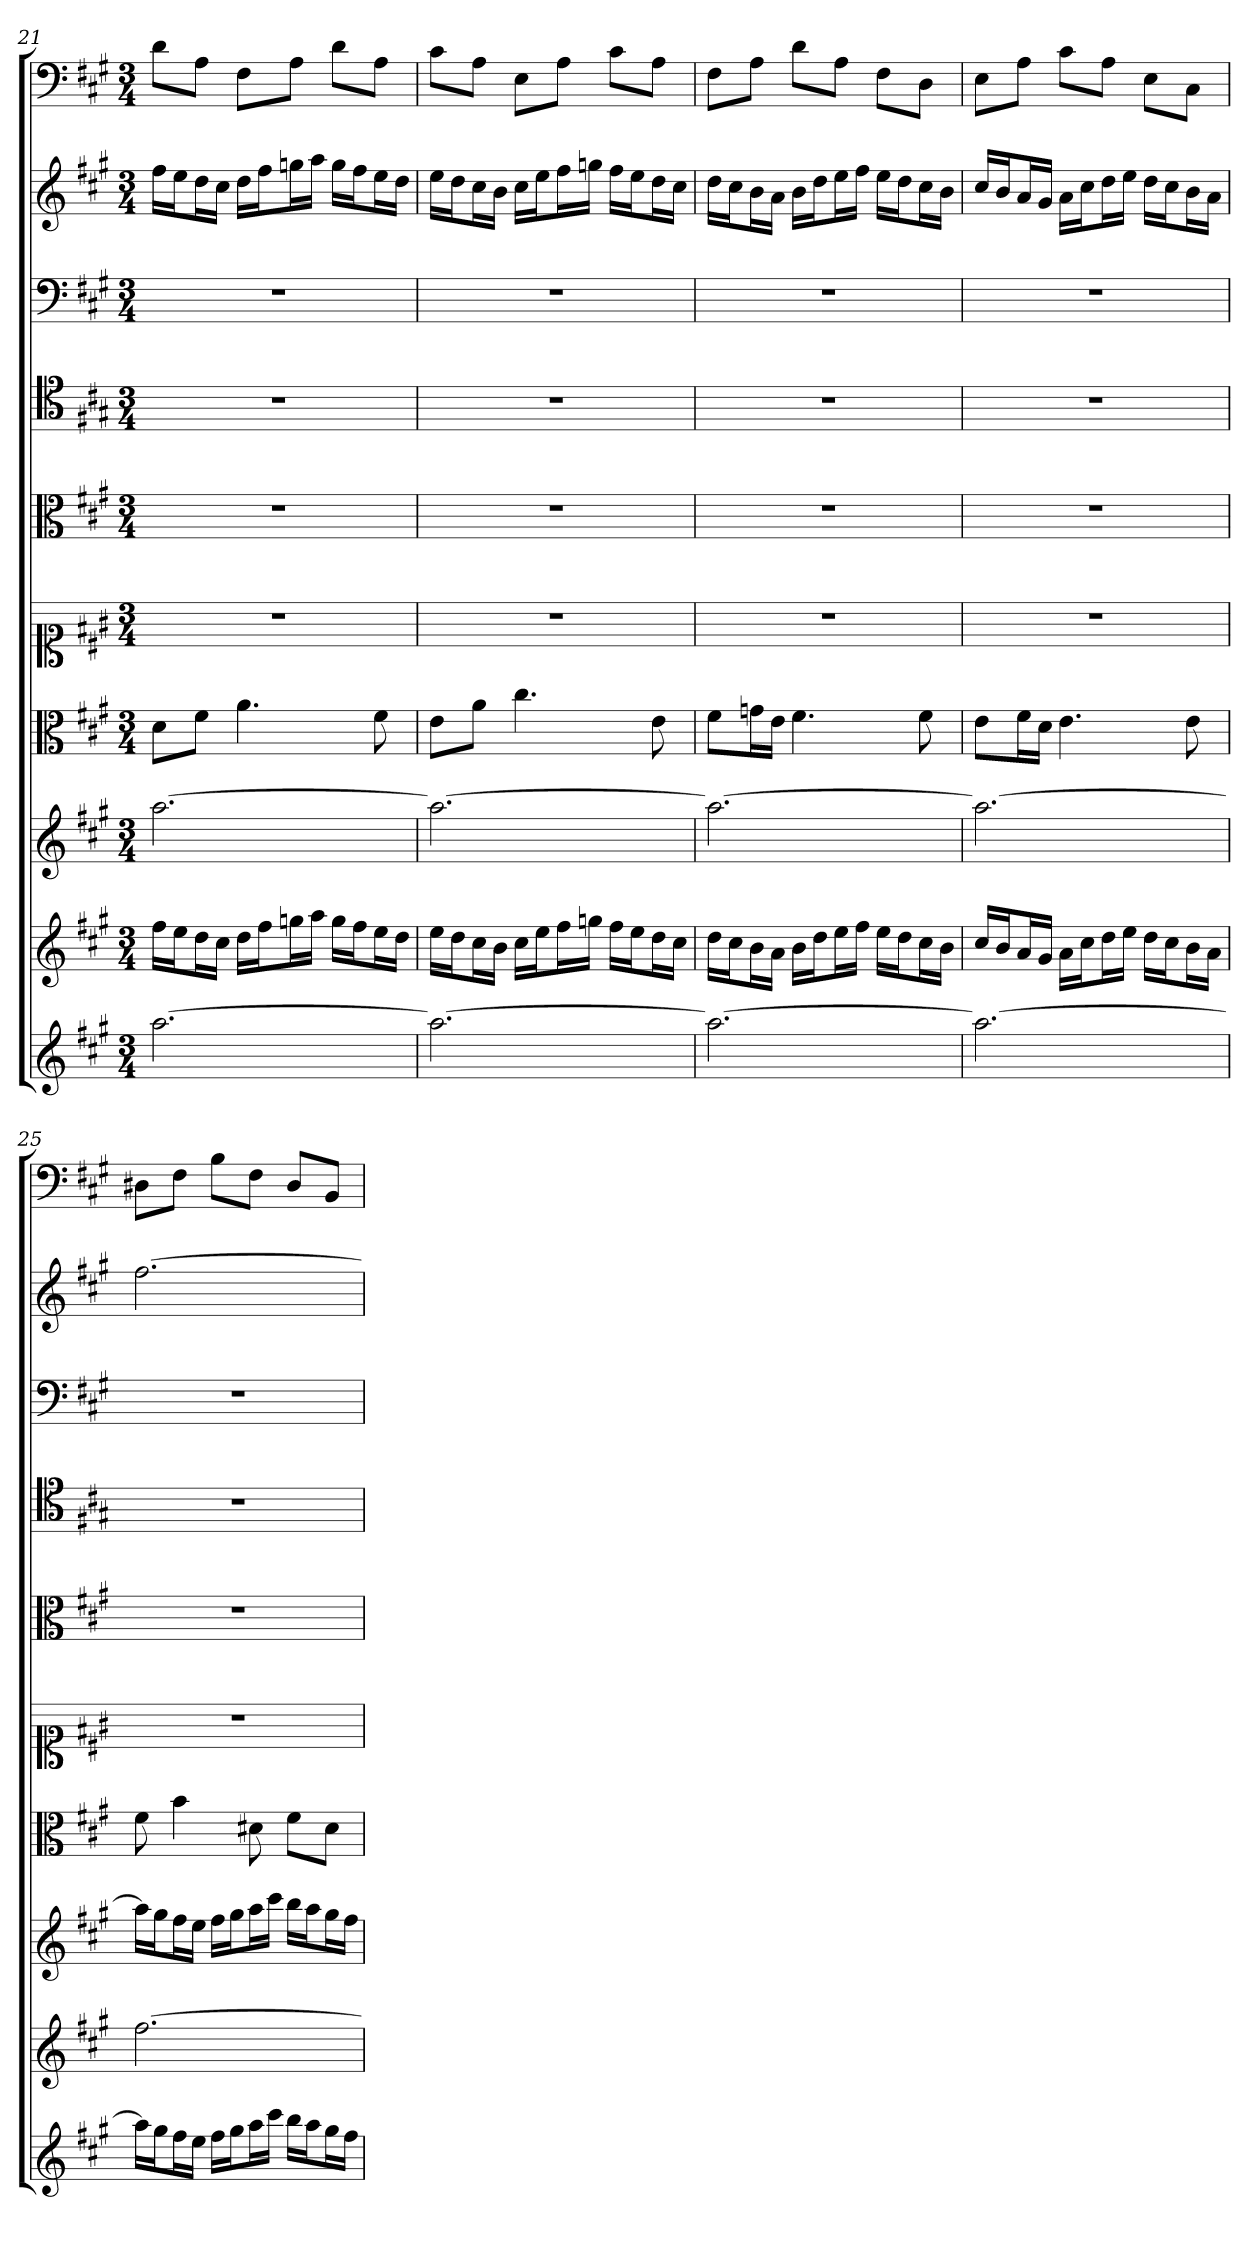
**kern	**kern	**kern	**kern	**kern	**kern	**kern	**kern	**kern	**kern
*part10	*part9	*part8	*part7	*part6	*part5	*part4	*part3	*part2	*part1
*staff10	*staff9	*staff8	*staff7	*staff6	*staff5	*staff4	*staff3	*staff2	*staff1
*	*	*	*clefC3	*clefC1	*clefC3	*clefC4	*clefF4	*	*clefF4
*k[f#c#g#]	*k[f#c#g#]	*k[f#c#g#]	*k[f#c#g#]	*k[f#c#g#]	*k[f#c#g#]	*k[f#c#g#]	*k[f#c#g#]	*k[f#c#g#]	*k[f#c#g#]
*A:	*A:	*A:	*A:	*A:	*A:	*A:	*A:	*A:	*A:
*M3/4	*M3/4	*M3/4	*M3/4	*M3/4	*M3/4	*M3/4	*M3/4	*M3/4	*M3/4
=21	=21	=21	=21	=21	=21	=21	=21	=21	=21
[2.aa	16ff#LL	[2.aa	8d\L	2.r	2.r	2.r	2.r	16ff#LL	8d\L
.	16eeJ	.	.	.	.	.	.	16eeJ	.
.	16ddL	.	8f#\J	.	.	.	.	16ddL	8A\J
.	16cc#JJ	.	.	.	.	.	.	16cc#JJ	.
.	16ddLL	.	4.a	.	.	.	.	16ddLL	8F#\L
.	16ff#J	.	.	.	.	.	.	16ff#J	.
.	16ggnL	.	.	.	.	.	.	16ggnL	8A\J
.	16aaJJ	.	.	.	.	.	.	16aaJJ	.
.	16ggLL	.	.	.	.	.	.	16ggLL	8d\L
.	16ff#J	.	.	.	.	.	.	16ff#J	.
.	16eeL	.	8f#	.	.	.	.	16eeL	8A\J
.	16ddJJ	.	.	.	.	.	.	16ddJJ	.
=22	=22	=22	=22	=22	=22	=22	=22	=22	=22
2.aa_	16eeLL	2.aa_	8e\L	2.r	2.r	2.r	2.r	16eeLL	8c#\L
.	16ddJ	.	.	.	.	.	.	16ddJ	.
.	16cc#L	.	8a\J	.	.	.	.	16cc#L	8A\J
.	16bJJ	.	.	.	.	.	.	16bJJ	.
.	16cc#LL	.	4.cc#	.	.	.	.	16cc#LL	8E\L
.	16eeJ	.	.	.	.	.	.	16eeJ	.
.	16ff#L	.	.	.	.	.	.	16ff#L	8A\J
.	16ggnJJ	.	.	.	.	.	.	16ggnJJ	.
.	16ff#LL	.	.	.	.	.	.	16ff#LL	8c#\L
.	16eeJ	.	.	.	.	.	.	16eeJ	.
.	16ddL	.	8e	.	.	.	.	16ddL	8A\J
.	16cc#JJ	.	.	.	.	.	.	16cc#JJ	.
=23	=23	=23	=23	=23	=23	=23	=23	=23	=23
2.aa_	16ddLL	2.aa_	8f#\L	2.r	2.r	2.r	2.r	16ddLL	8F#\L
.	16cc#J	.	.	.	.	.	.	16cc#J	.
.	16bL	.	16gn\L	.	.	.	.	16bL	8A\J
.	16aJJ	.	16e\JJ	.	.	.	.	16aJJ	.
.	16bLL	.	4.f#	.	.	.	.	16bLL	8d\L
.	16ddJ	.	.	.	.	.	.	16ddJ	.
.	16eeL	.	.	.	.	.	.	16eeL	8A\J
.	16ff#JJ	.	.	.	.	.	.	16ff#JJ	.
.	16eeLL	.	.	.	.	.	.	16eeLL	8F#\L
.	16ddJ	.	.	.	.	.	.	16ddJ	.
.	16cc#L	.	8f#	.	.	.	.	16cc#L	8D\J
.	16bJJ	.	.	.	.	.	.	16bJJ	.
=24	=24	=24	=24	=24	=24	=24	=24	=24	=24
2.aa_	16cc#LL	2.aa_	8e\L	2.r	2.r	2.r	2.r	16cc#LL	8E\L
.	16bJ	.	.	.	.	.	.	16bJ	.
.	16aL	.	16f#\L	.	.	.	.	16aL	8A\J
.	16g#JJ	.	16d\JJ	.	.	.	.	16g#JJ	.
.	16aLL	.	4.e	.	.	.	.	16aLL	8c#\L
.	16cc#J	.	.	.	.	.	.	16cc#J	.
.	16ddL	.	.	.	.	.	.	16ddL	8A\J
.	16eeJJ	.	.	.	.	.	.	16eeJJ	.
.	16ddLL	.	.	.	.	.	.	16ddLL	8E\L
.	16cc#J	.	.	.	.	.	.	16cc#J	.
.	16bL	.	8e	.	.	.	.	16bL	8C#\J
.	16aJJ	.	.	.	.	.	.	16aJJ	.
=25	=25	=25	=25	=25	=25	=25	=25	=25	=25
16aaLL]	[2.ff#	16aaLL]	8f#	2.r	2.r	2.r	2.r	[2.ff#	8D#X\L
16gg#J	.	16gg#J	.	.	.	.	.	.	.
16ff#L	.	16ff#L	4b	.	.	.	.	.	8F#\J
16eeJJ	.	16eeJJ	.	.	.	.	.	.	.
16ff#LL	.	16ff#LL	.	.	.	.	.	.	8B\L
16gg#J	.	16gg#J	.	.	.	.	.	.	.
16aaL	.	16aaL	8d#X	.	.	.	.	.	8F#\J
16ccc#JJ	.	16ccc#JJ	.	.	.	.	.	.	.
16bbLL	.	16bbLL	8f#\L	.	.	.	.	.	8D#/L
16aaJ	.	16aaJ	.	.	.	.	.	.	.
16gg#L	.	16gg#L	8d#\J	.	.	.	.	.	8BB/J
16ff#JJ	.	16ff#JJ	.	.	.	.	.	.	.
=	=	=	=	=	=	=	=	=	=
*-	*-	*-	*-	*-	*-	*-	*-	*-	*-
